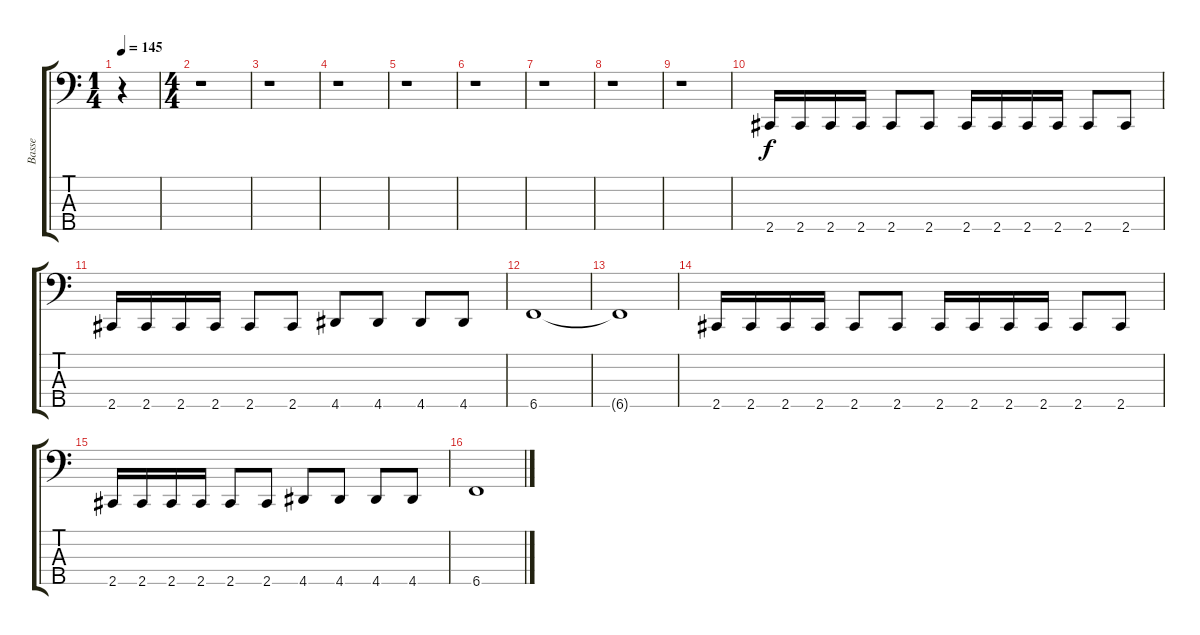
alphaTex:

\track ("Basse" "Basse") {instrument electricbassfinger}
\staff {score tabs}
\tuning (G2 D2 A1 E1 B0) {hide}
\ts (1 4)
\tempo 145
\clef f4
\ks c
r.4{dy f instrument electricbassfinger} |
\ts (4 4)
r.1 |
r.1 |
r.1 |
r.1 |
r.1 |
r.1 |
r.1 |
r.1 |
\section ("" "")
2.5.16 2.5.16 2.5.16 2.5.16 2.5.8 2.5.8 2.5.16 2.5.16 2.5.16 2.5.16 2.5.8 2.5.8 |
2.5.16 2.5.16 2.5.16 2.5.16 2.5.8 2.5.8 4.5.8 4.5.8 4.5.8 4.5.8 |
6.5.1 |
6.5{t}.1 |
2.5.16 2.5.16 2.5.16 2.5.16 2.5.8 2.5.8 2.5.16 2.5.16 2.5.16 2.5.16 2.5.8 2.5.8 |
2.5.16 2.5.16 2.5.16 2.5.16 2.5.8 2.5.8 4.5.8 4.5.8 4.5.8 4.5.8 |
6.5.1
